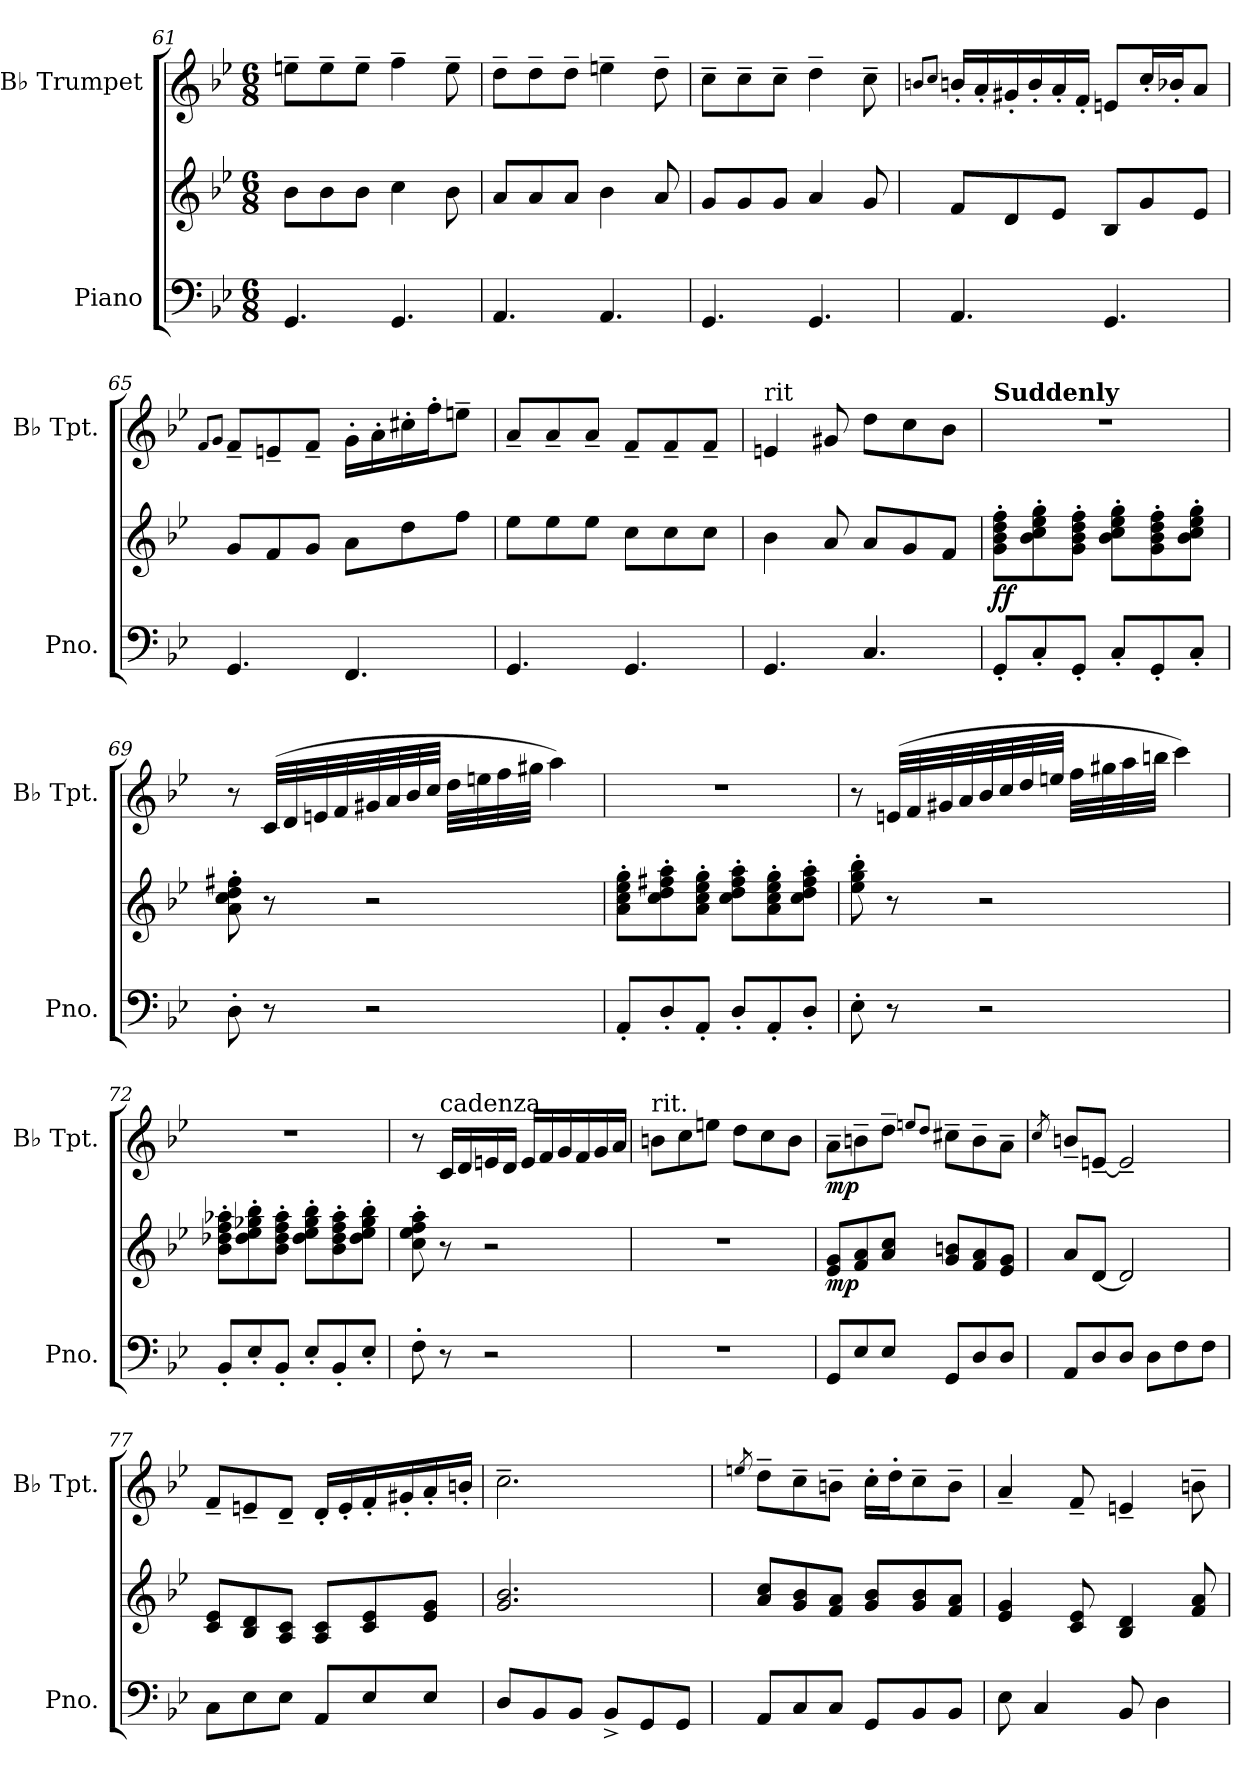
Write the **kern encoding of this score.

**kern	**kern	**dynam	**kern	**dynam
*part2	*part2	*part2	*part1	*part1
*staff3	*staff2	*staff2/3	*staff1	*staff1
*I"Piano	*	*	*I"B♭ Trumpet	*
*I'Pno.	*	*	*I'B♭ Tpt.	*
!!LO:LB:g=z
*clefF4	*clefG2	*	*clefG2	*
*	*	*	*ITrd1c2	*
*k[b-e-]	*k[b-e-]	*	*k[b-e-a-d-]	*
*M6/8	*M6/8	*	*M6/8	*
=61	=61	=61	=61	=61
4.GG/	8b-\L	.	8ddn~\L	.
.	8b-\	.	8dd~\	.
.	8b-\J	.	8dd~\J	.
4.GG/	4cc\	.	4ee-~\	.
.	8b-\	.	8dd~\	.
=62	=62	=62	=62	=62
4.AA/	8a/L	.	8cc~\L	.
.	8a/	.	8cc~\	.
.	8a/J	.	8cc~\J	.
4.AA/	4b-\	.	4ddn~\	.
.	8a/	.	8cc~\	.
=63	=63	=63	=63	=63
4.GG/	8g/L	.	8b-~\L	.
.	8g/	.	8b-~\	.
.	8g/J	.	8b-~\J	.
4.GG/	4a/	.	4cc~\	.
.	8g/	.	8b-~\	.
=64	=64	=64	=64	=64
.	.	.	8qan/L	.
.	.	.	8qb-/J	.
4.AA/	8f/L	.	16a'/LL	.
.	.	.	16g'/	.
.	8d/	.	16f#X'/	.
.	.	.	16a'/	.
.	8e-/J	.	16g'/	.
.	.	.	16e-'/JJ	.
4.GG/	8B-/L	.	8dn/L	.
.	8g/	.	16b-'/L	.
.	.	.	16a-X'/J	.
.	8e-/J	.	8g/J	.
!!LO:LB:g=z
=65	=65	=65	=65	=65
.	.	.	8qe-/L	.
.	.	.	8qf/J	.
4.GG/	8g/L	.	8e-~/L	.
.	8f/	.	8dn~/	.
.	8g/J	.	8e-~/J	.
4.FF/	8a\L	.	16f'\LL	.
.	.	.	16g'\	.
.	8dd\	.	16bn'\	.
.	.	.	16ee-'\J	.
.	8ff\J	.	8ddn~\J	.
=66	=66	=66	=66	=66
4.GG/	8ee-\L	.	8g~/L	.
.	8ee-\	.	8g~/	.
.	8ee-\J	.	8g~/J	.
4.GG/	8cc\L	.	8e-~/L	.
.	8cc\	.	8e-~/	.
.	8cc\J	.	8e-~/J	.
=67	=67	=67	=67	=67
!	!	!	!LO:TX:a:t=rit	!
4.GG/	4b-\	.	4dn/	.
.	8a/	.	8f#X/	.
4.C/	8a/L	.	8cc\L	.
.	8g/	.	8b-\	.
.	8f/J	.	8a-\J	.
=68	=68	=68	=68	=68
*	*	*	*MM120	*
!	!	!	!LO:TX:a:B:t=Suddenly	!
!	!	!LO:DY:b	!	!
8GG'/L	8g\' 8b-\' 8dd\' 8ff\'L	ff	2.r	.
8C'/	8b-\' 8cc\' 8ee-\' 8gg\'	.	.	.
8GG'/J	8g\' 8b-\' 8dd\' 8ff\'J	.	.	.
8C'/L	8b-\' 8cc\' 8ee-\' 8gg\'L	.	.	.
8GG'/	8g\' 8b-\' 8dd\' 8ff\'	.	.	.
8C'/J	8b-\' 8cc\' 8ee-\' 8gg\'J	.	.	.
!!LO:LB:g=z
=69	=69	=69	=69	=69
8D'\	8a\' 8cc\' 8dd\' 8ff#X\'	.	8r	.
8r	8r	.	(32B-/LLL	.
.	.	.	32c/	.
.	.	.	32dn/	.
.	.	.	32e-/	.
2r	2r	.	32f#X/	.
.	.	.	32g/	.
.	.	.	32a-/	.
.	.	.	32b-/JJJ	.
.	.	.	32cc\LLL	.
.	.	.	32ddn\	.
.	.	.	32ee-\	.
.	.	.	32ff#X\JJJ	.
.	.	.	4gg\)	.
=70	=70	=70	=70	=70
8AA'/L	8a\' 8cc\' 8ee-\' 8gg\'L	.	2.r	.
8D'/	8cc\' 8dd\' 8ff#X\' 8aa\'	.	.	.
8AA'/J	8a\' 8cc\' 8ee-\' 8gg\'J	.	.	.
8D'/L	8cc\' 8dd\' 8ff#\' 8aa\'L	.	.	.
8AA'/	8a\' 8cc\' 8ee-\' 8gg\'	.	.	.
8D'/J	8cc\' 8dd\' 8ff#\' 8aa\'J	.	.	.
!!LO:PB:g=z
=71	=71	=71	=71	=71
8E-'\	8ee-\' 8gg\' 8bb-\'	.	8r	.
8r	8r	.	(32dn/LLL	.
.	.	.	32e-/	.
.	.	.	32f#X/	.
.	.	.	32g/	.
2r	2r	.	32a-/	.
.	.	.	32b-/	.
.	.	.	32cc/	.
.	.	.	32ddn/JJJ	.
.	.	.	32ee-\LLL	.
.	.	.	32ff#X\	.
.	.	.	32gg\	.
.	.	.	32aan\JJJ	.
.	.	.	4bb-\)	.
=72	=72	=72	=72	=72
8BB-'/L	8b-\' 8dd-X\' 8ff\' 8aa-X\'L	.	2.r	.
8E-'/	8dd-\' 8ee-\' 8gg-X\' 8bb-\'	.	.	.
8BB-'/J	8b-\' 8dd-\' 8ff\' 8aa-\'J	.	.	.
8E-'/L	8dd-\' 8ee-\' 8gg-\' 8bb-\'L	.	.	.
8BB-'/	8b-\' 8dd-\' 8ff\' 8aa-\'	.	.	.
8E-'/J	8dd-\' 8ee-\' 8gg-\' 8bb-\'J	.	.	.
=73	=73	=73	=73	=73
8F'\	8cc\' 8ee-\' 8ff\' 8aa\'	.	8r	.
!	!	!	!LO:TX:a:t=cadenza	!
8r	8r	.	16B-/LL	.
.	.	.	16c/	.
2r	2r	.	16dn/	.
.	.	.	16c/JJ	.
.	.	.	16d/LL	.
.	.	.	16e-/	.
.	.	.	16f/	.
.	.	.	16e-/	.
.	.	.	16f/	.
.	.	.	16g/JJ	.
!!LO:LB:g=z
=74	=74	=74	=74	=74
!	!	!	!LO:TX:a:t=rit.	!
2.r	2.r	.	8an\L	.
.	.	.	8b-\	.
.	.	.	8ddn\J	.
.	.	.	8cc\L	.
.	.	.	8b-\	.
.	.	.	8a\J	.
=75	=75	=75	=75	=75
*	*	*	*MM75	*
!	!	!LO:DY:b	!	!LO:DY:b
8GG/L	8e-/ 8g/L	mp	8g~\L	mp
8E-/	8f/ 8a/	.	8an~\	.
8E-/J	8a/ 8cc/J	.	8cc~\J	.
.	.	.	8qddn/L	.
.	.	.	8qcc/J	.
8GG/L	8g/ 8bn/L	.	8bn~\L	.
8D/	8f/ 8a/	.	8a~\	.
8D/J	8e-/ 8g/J	.	8g~\J	.
=76	=76	=76	=76	=76
.	.	.	8qb-/	.
8AA/L	8a/L	.	8an~/L	.
8D/	[8d/J	.	[8dn~/J	.
8D/J	2d/]	.	2d~/]	.
8D\L	.	.	.	.
8F\	.	.	.	.
8F\J	.	.	.	.
=77	=77	=77	=77	=77
8C\L	8c/ 8e-/L	.	8e-~/L	.
8E-\	8B-/ 8d/	.	8dn~/	.
8E-\J	8A/ 8c/J	.	8c~/J	.
8AA/L	8A/ 8c/L	.	16c'/LL	.
.	.	.	16d'/	.
8E-/	8c/ 8e-/	.	16e-'/	.
.	.	.	16f#X'/	.
8E-/J	8e-/ 8g/J	.	16g'/	.
.	.	.	16an'/JJ	.
!!LO:LB:g=z
=78	=78	=78	=78	=78
8D/L	2.g/ 2.b-/	.	2.b-~\	.
8BB-/	.	.	.	.
8BB-/J	.	.	.	.
8BB-^/L	.	.	.	.
8GG/	.	.	.	.
8GG/J	.	.	.	.
=79	=79	=79	=79	=79
.	.	.	8qddn/	.
8AA/L	8a/ 8cc/L	.	8cc~\L	.
8C/	8g/ 8b-/	.	8b-~\	.
8C/J	8f/ 8a/J	.	8an~\J	.
8GG/L	8g/ 8b-/L	.	16b-'\LL	.
.	.	.	16cc'\J	.
8BB-/	8g/ 8b-/	.	8b-~\	.
8BB-/J	8f/ 8a/J	.	8a~\J	.
=80	=80	=80	=80	=80
8E-\	4e-/ 4g/	.	4g~/	.
4C/	.	.	.	.
.	8c/ 8e-/	.	8e-~/	.
8BB-/	4B-/ 4d/	.	4dn~/	.
4D\	.	.	.	.
.	8f/ 8a/	.	8an~\	.
=	=	=	=	=
*-	*-	*-	*-	*-
